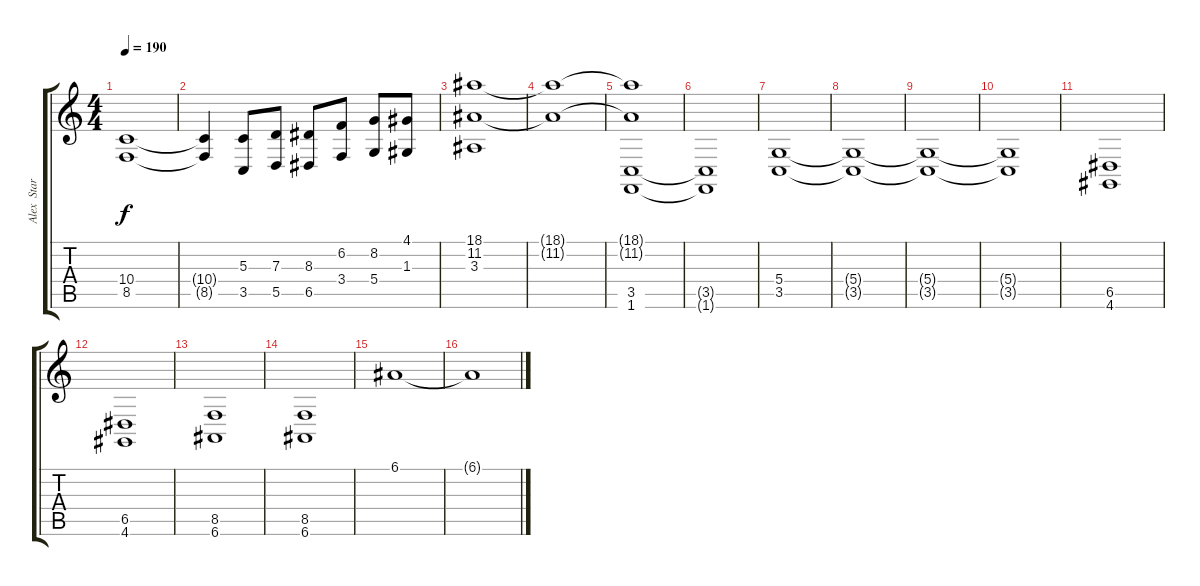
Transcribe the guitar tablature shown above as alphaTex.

\track ("Alex  Staropoli 1" "Alex  Star") {instrument orchestrahit}
\staff {score tabs}
\tuning (E4 B3 G3 D3 A2 E2) {hide}
\ts (4 4)
\tempo 190
\clef g2
\ks c
(10.4 8.5).1{dy f} |
(10.4{t} 8.5{t}).4 (5.3 3.5).8 (7.3 5.5).8 (8.3 6.5).8 (6.2 3.4).8 (8.2 5.4).8 (4.1 1.3).8 |
(18.1 11.2 3.3).1 |
(18.1{t} 11.2{t}).1 |
(18.1{t} 11.2{t} 3.5 1.6).1 |
(3.5{t} 1.6{t}).1 |
(5.4 3.5).1 |
(5.4{t} 3.5{t}).1 |
(5.4{t} 3.5{t}).1 |
(5.4{t} 3.5{t}).1 |
(6.5 4.6).1 |
(6.5 4.6).1 |
(8.5 6.6).1 |
(8.5 6.6).1 |
6.1.1 |
6.1{t}.1
